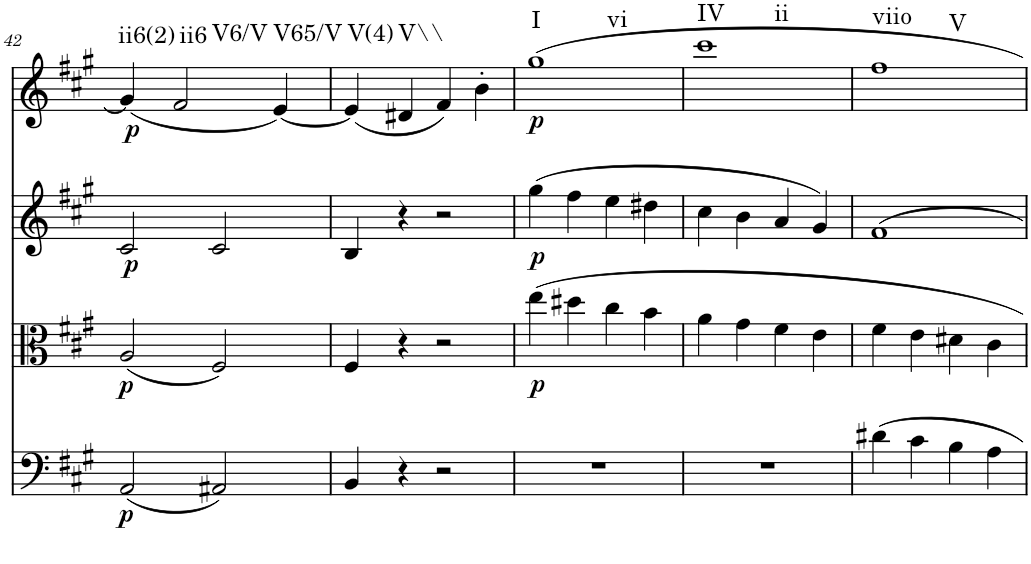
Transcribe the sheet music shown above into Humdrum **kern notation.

**kern	**dynam	**kern	**dynam	**kern	**dynam	**kern	**dynam	**harte
*part4	*part4	*part3	*part3	*part2	*part2	*part1	*part1	*part1
*staff4	*staff4	*staff3	*staff3	*staff2	*staff2	*staff1	*staff1	*
*I"Violoncello	*	*I"Viola	*	*I"Violin 2	*	*I"Violin 1	*	*
*I'Vc	*	*I'Vla	*	*I'Vln	*	*I'Vln	*	*
!!LO:PB:g=z
*clefF4	*	*clefC3	*	*clefG2	*	*clefG2	*	*
*k[f#c#g#]	*	*k[f#c#g#]	*	*k[f#c#g#]	*	*k[f#c#g#]	*	*
*A:	*	*A:	*	*A:	*	*A:	*	*
*M2/2	*	*M2/2	*	*M2/2	*	*M2/2	*	*
*met(c|)	*	*met(c|)	*	*met(c|)	*	*met(c|)	*	*
=42	=42	=42	=42	=42	=42	=42	=42	=42
!	!LO:DY:b	!	!LO:DY:b	!	!LO:DY:b	!	!LO:DY:b	!LO:H:kt=ii6(2)
(2AA/	p	(2A/	p	2c#/	p	(4g#/]	p	N
!	!	!	!	!	!	!	!	!LO:H:n=1:kt=ii6
!	!	!	!	!	!	!	!	!LO:H:n=2:kt=V6/V
.	.	.	.	.	.	2f#/	.	N N
2AA#X/)	.	2F#/)	.	2c#/	.	.	.	.
!	!	!	!	!	!	!	!	!LO:H:kt=V65/V
.	.	.	.	.	.	[4e/)	.	N
=43	=43	=43	=43	=43	=43	=43	=43	=43
!	!	!	!	!	!	!	!	!LO:H:kt=V(4)
4BB/	.	4F#/	.	4B/	.	(4e/]	.	N
!	!	!	!	!	!	!	!	!LO:H:kt=V\\
4r	.	4r	.	4r	.	4d#X/	.	N
2r	.	2r	.	2r	.	4f#/)	.	.
.	.	.	.	.	.	4b'\	.	.
=44	=44	=44	=44	=44	=44	=44	=44	=44
!	!	!	!LO:DY:b	!	!LO:DY:b	!	!LO:DY:b	!LO:H:n=1:kt=I
!	!	!	!	!	!	!	!	!LO:H:n=2:kt=vi
1r	.	4ee\	p	(4gg#\	p	1gg#	p	N N
.	.	4dd#X\	.	4ff#\	.	.	.	.
.	.	4cc#\	.	4ee\	.	.	.	.
.	.	4b\	.	4dd#X\	.	.	.	.
=45	=45	=45	=45	=45	=45	=45	=45	=45
!	!	!	!	!	!	!	!	!LO:H:n=1:kt=IV
!	!	!	!	!	!	!	!	!LO:H:n=2:kt=ii
1r	.	4a\	.	4cc#\	.	1ccc#	.	N N
.	.	4g#\	.	4b\	.	.	.	.
.	.	4f#\	.	4a/	.	.	.	.
.	.	4e\	.	4g#/)	.	.	.	.
=46	=46	=46	=46	=46	=46	=46	=46	=46
!	!	!	!	!	!	!	!	!LO:H:n=1:kt=viio
!	!	!	!	!	!	!	!	!LO:H:n=2:kt=V
4d#X\	.	4f#\	.	1f#	.	1ff#	.	N N
4c#\	.	4e\	.	.	.	.	.	.
4B\	.	4d#X\	.	.	.	.	.	.
4A\	.	4c#\	.	.	.	.	.	.
=	=	=	=	=	=	=	=	=
*-	*-	*-	*-	*-	*-	*-	*-	*-
